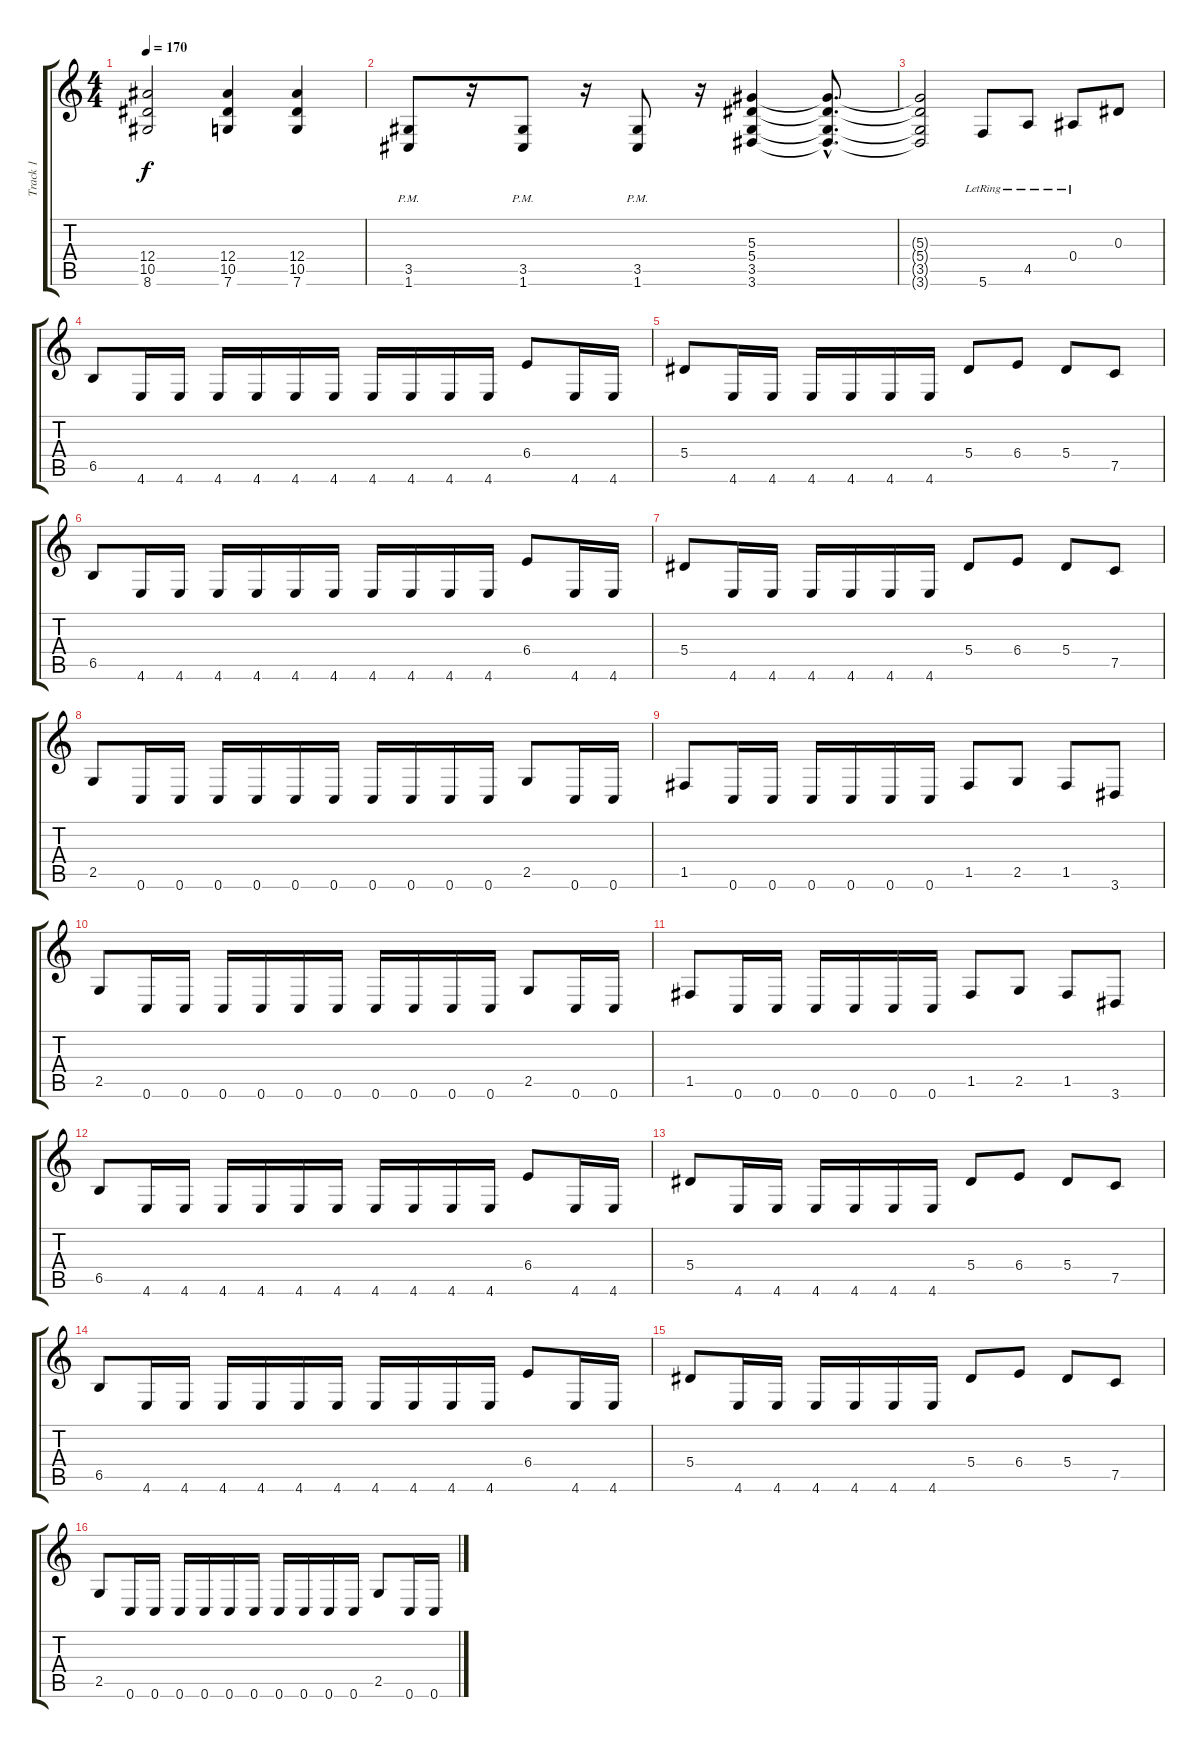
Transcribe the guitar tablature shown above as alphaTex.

\track ("Track 1" "Track 1") {instrument distortionguitar}
\staff {score tabs}
\tuning (C4 G3 Eb3 Bb2 F2 C2) {hide}
\ts (4 4)
\tempo 170
\clef g2
\ks c
(12.4{t} 10.5{t} 8.6{t}).2{dy f} (12.4 10.5 7.6).4 (12.4 10.5 7.6).4 |
(3.5{pm} 1.6{pm}).8 r.16 (3.5{pm} 1.6{pm}).8 r.16 (3.5{pm} 1.6{pm}).8 r.16 (5.3 5.4 3.5 3.6).4 (5.3{hac t} 5.4{hac t} 3.5{hac t} 3.6{hac t}).8{d} |
(5.3{t} 5.4{t} 3.5{t} 3.6{t}).2 5.6{lr}.8 4.5{lr}.8 0.4{lr}.8 0.3.8 |
6.5.8 4.6.16 4.6.16 4.6.16 4.6.16 4.6.16 4.6.16 4.6.16 4.6.16 4.6.16 4.6.16 6.4.8 4.6.16 4.6.16 |
5.4.8 4.6.16 4.6.16 4.6.16 4.6.16 4.6.16 4.6.16 5.4.8 6.4.8 5.4.8 7.5.8 |
6.5.8 4.6.16 4.6.16 4.6.16 4.6.16 4.6.16 4.6.16 4.6.16 4.6.16 4.6.16 4.6.16 6.4.8 4.6.16 4.6.16 |
5.4.8 4.6.16 4.6.16 4.6.16 4.6.16 4.6.16 4.6.16 5.4.8 6.4.8 5.4.8 7.5.8 |
2.5.8 0.6.16 0.6.16 0.6.16 0.6.16 0.6.16 0.6.16 0.6.16 0.6.16 0.6.16 0.6.16 2.5.8 0.6.16 0.6.16 |
1.5.8 0.6.16 0.6.16 0.6.16 0.6.16 0.6.16 0.6.16 1.5.8 2.5.8 1.5.8 3.6.8 |
2.5.8 0.6.16 0.6.16 0.6.16 0.6.16 0.6.16 0.6.16 0.6.16 0.6.16 0.6.16 0.6.16 2.5.8 0.6.16 0.6.16 |
1.5.8 0.6.16 0.6.16 0.6.16 0.6.16 0.6.16 0.6.16 1.5.8 2.5.8 1.5.8 3.6.8 |
6.5.8 4.6.16 4.6.16 4.6.16 4.6.16 4.6.16 4.6.16 4.6.16 4.6.16 4.6.16 4.6.16 6.4.8 4.6.16 4.6.16 |
5.4.8 4.6.16 4.6.16 4.6.16 4.6.16 4.6.16 4.6.16 5.4.8 6.4.8 5.4.8 7.5.8 |
6.5.8 4.6.16 4.6.16 4.6.16 4.6.16 4.6.16 4.6.16 4.6.16 4.6.16 4.6.16 4.6.16 6.4.8 4.6.16 4.6.16 |
5.4.8 4.6.16 4.6.16 4.6.16 4.6.16 4.6.16 4.6.16 5.4.8 6.4.8 5.4.8 7.5.8 |
2.5.8 0.6.16 0.6.16 0.6.16 0.6.16 0.6.16 0.6.16 0.6.16 0.6.16 0.6.16 0.6.16 2.5.8 0.6.16 0.6.16
